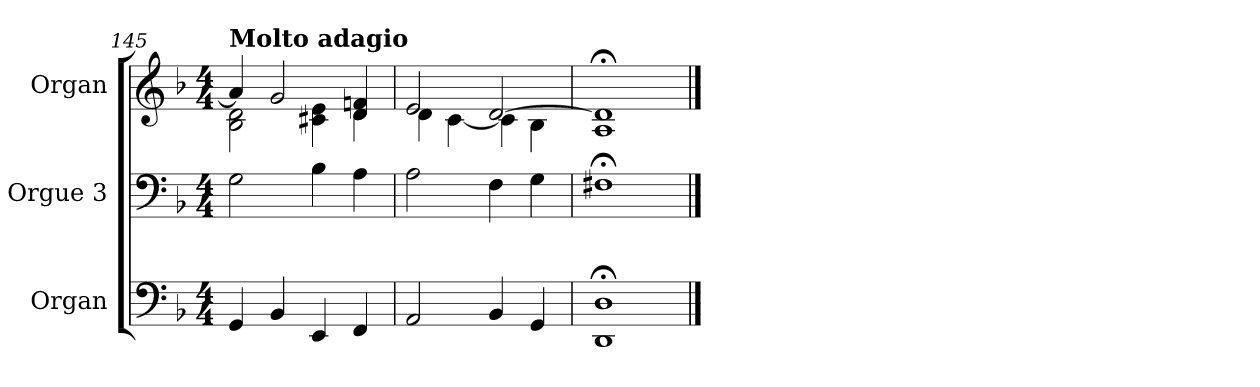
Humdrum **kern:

**kern	**kern	**kern
*part3	*part2	*part1
*staff3	*staff2	*staff1
*I"Organ	*I"Orgue 3	*I"Organ
*	*I'Org. 3	*
*clefF4	*clefF4	*clefG2
*k[b-]	*k[b-]	*k[b-]
*M4/4	*M4/4	*M4/4
=145	=145	=145
*	*	*^
*	*	*	*^
!	!	!LO:TX:a:B:t=Molto adagio	!	!
4GG/	2G\	4a/]	2B-\ 2d\	2ryy
4BB-/	.	2g/	.	.
4EE/	4B-\	.	4c#X\ 4e\	4ryy
4FF/	4A\	4fn/	4d\	4d/
*	*	*	*v	*v
=146	=146	=146	=146
2AA/	2A\	2e/	4d\
.	.	.	[4c\
4BB-/	4F\	[2d/	4c\]
4GG/	4G\	.	4B-\
=147	=147	=147	=147
1DD;< 1D;<	1F#X;<	1d;<]	1A
*	*	*v	*v
==	==	==
*-	*-	*-
